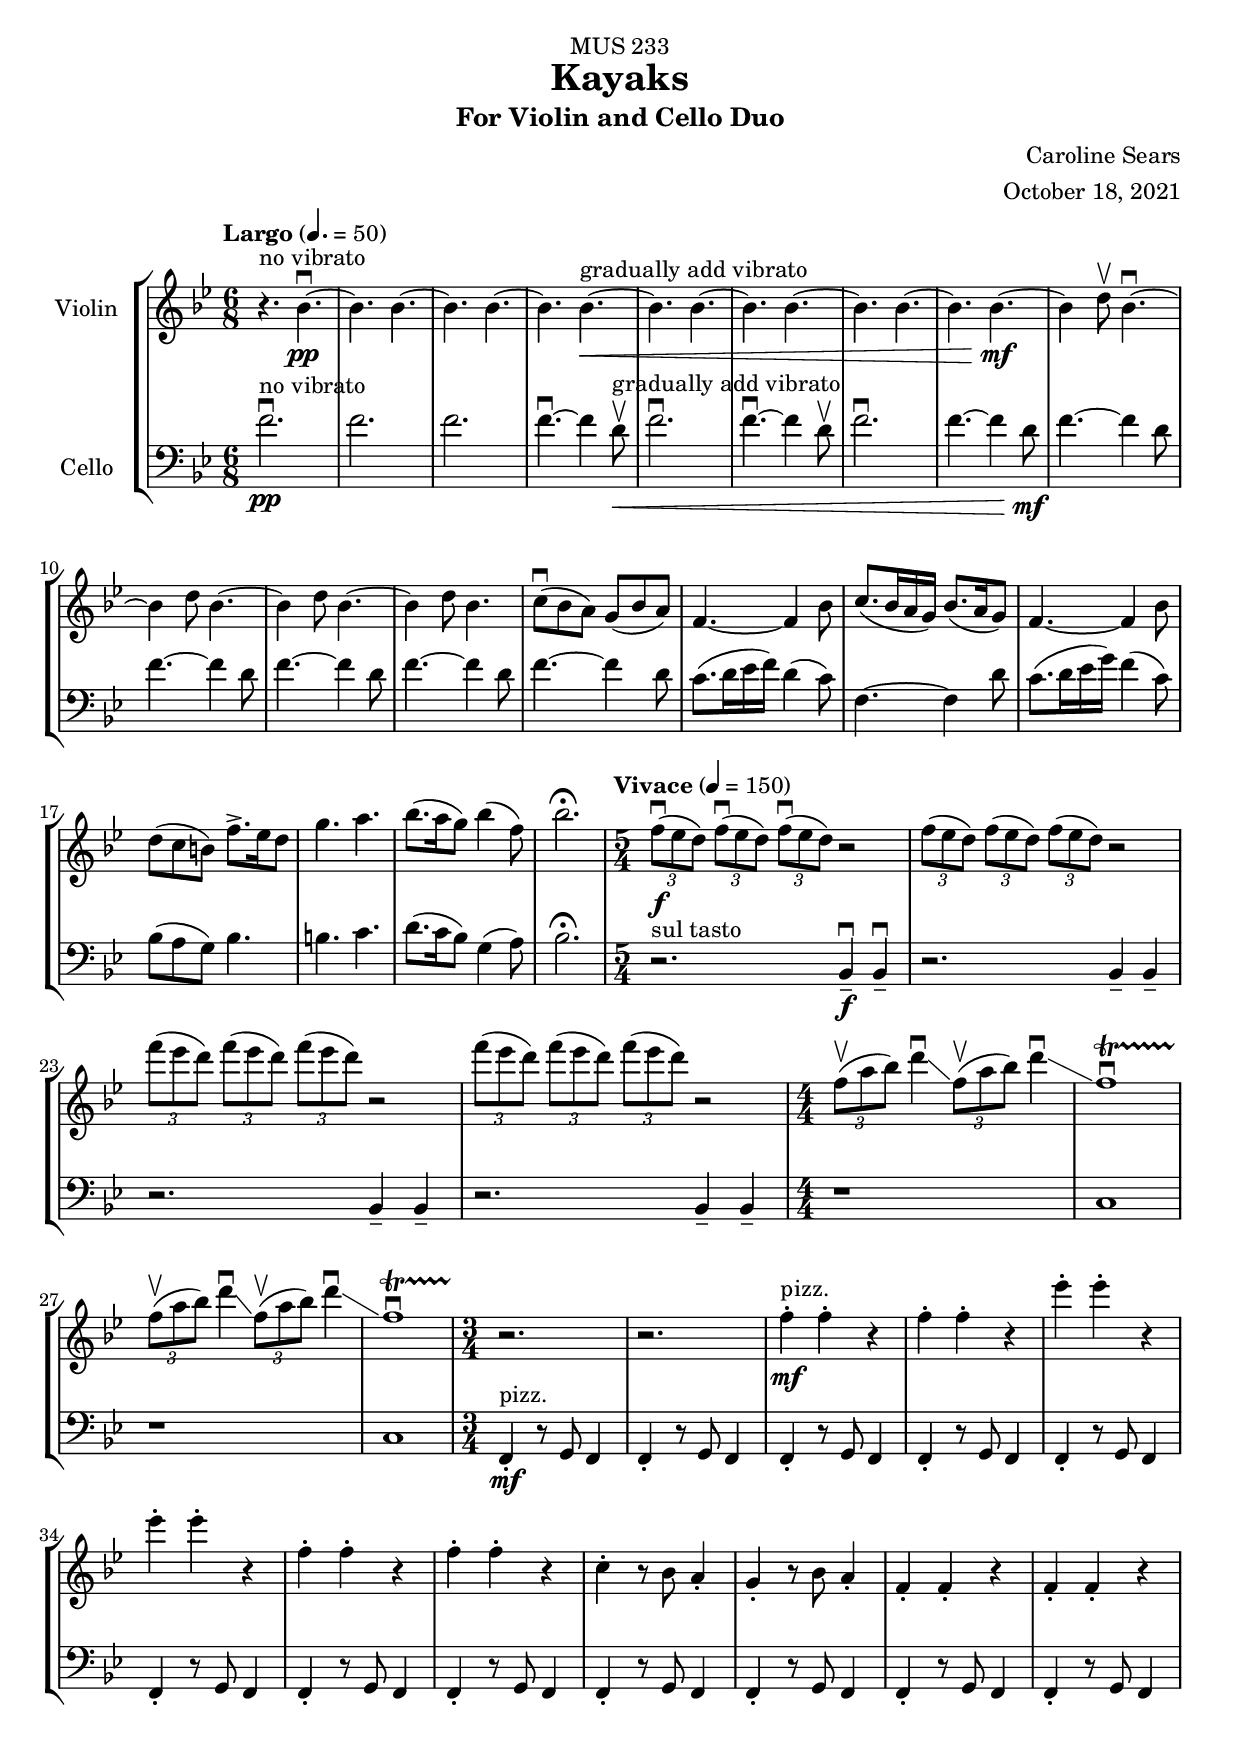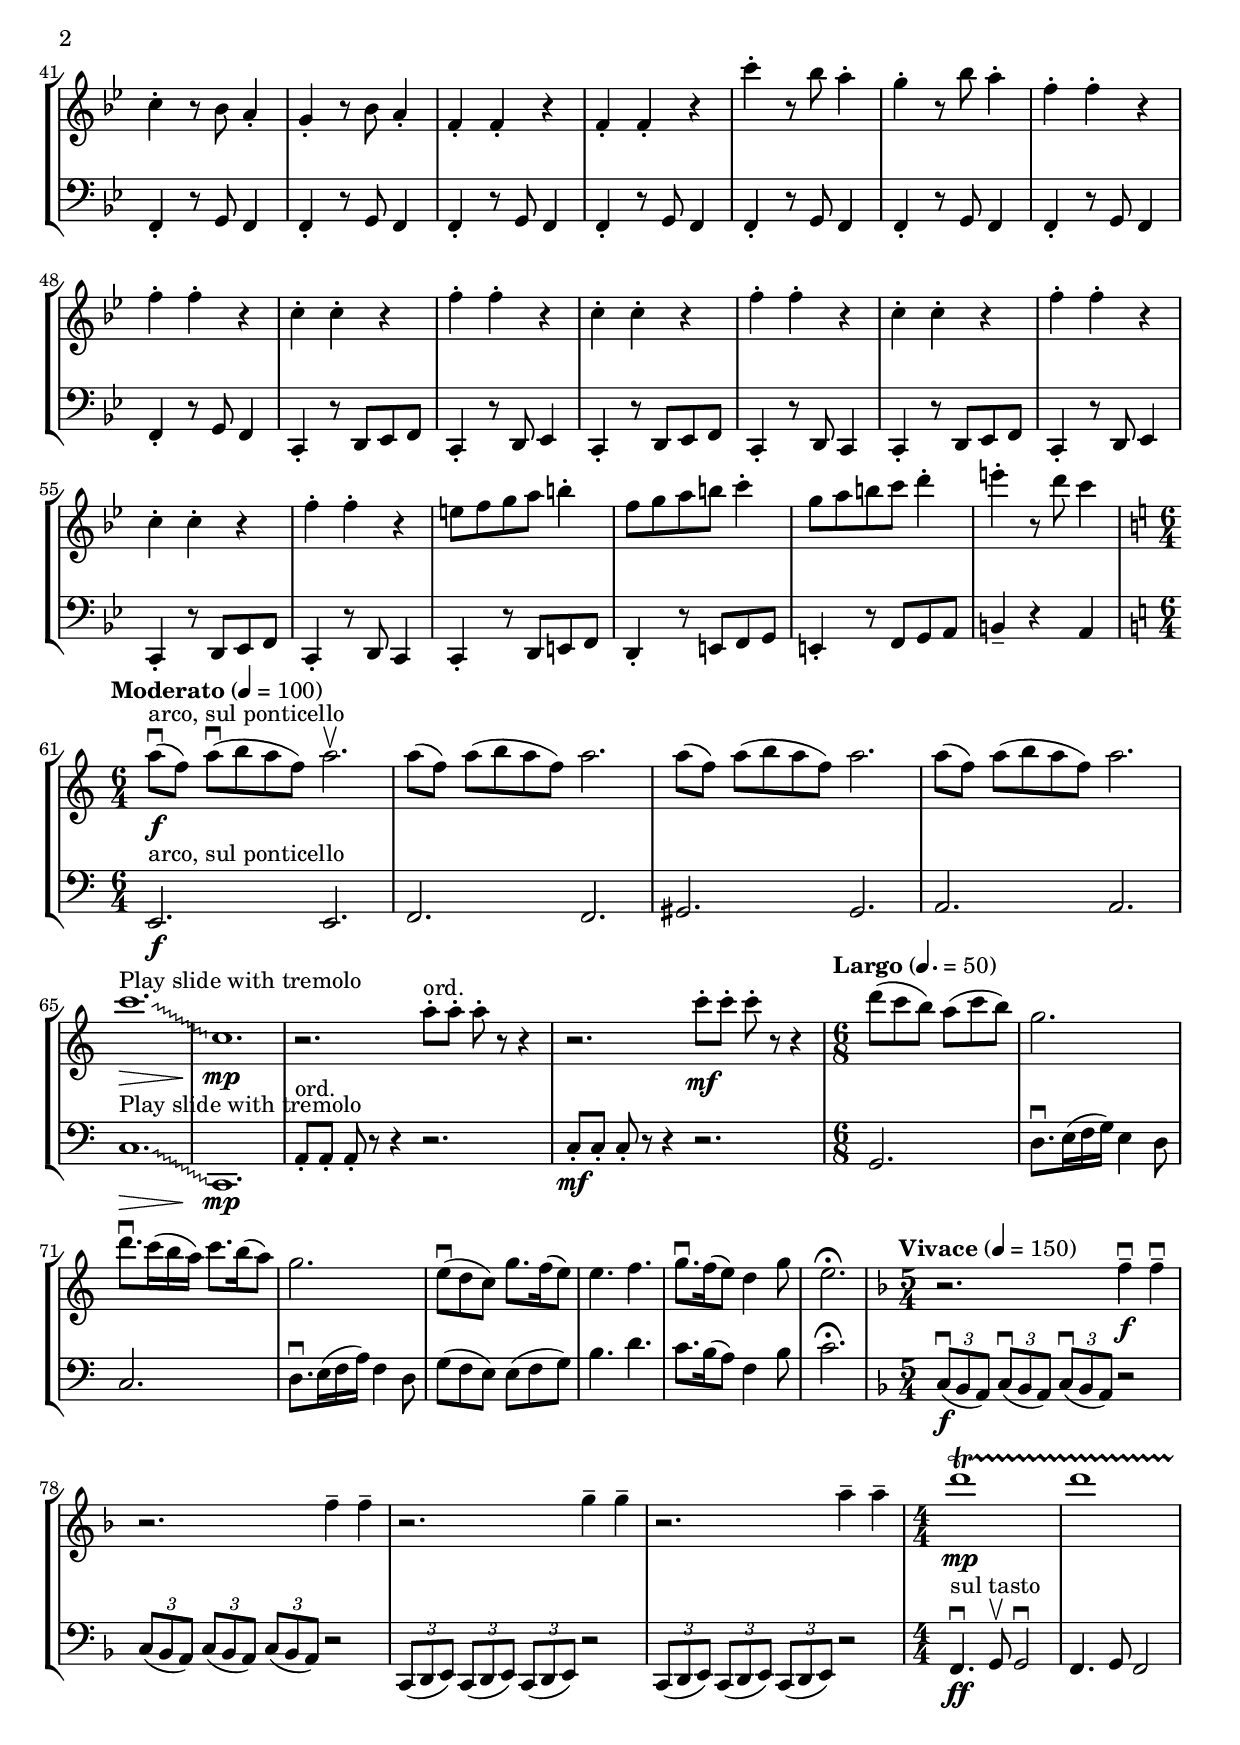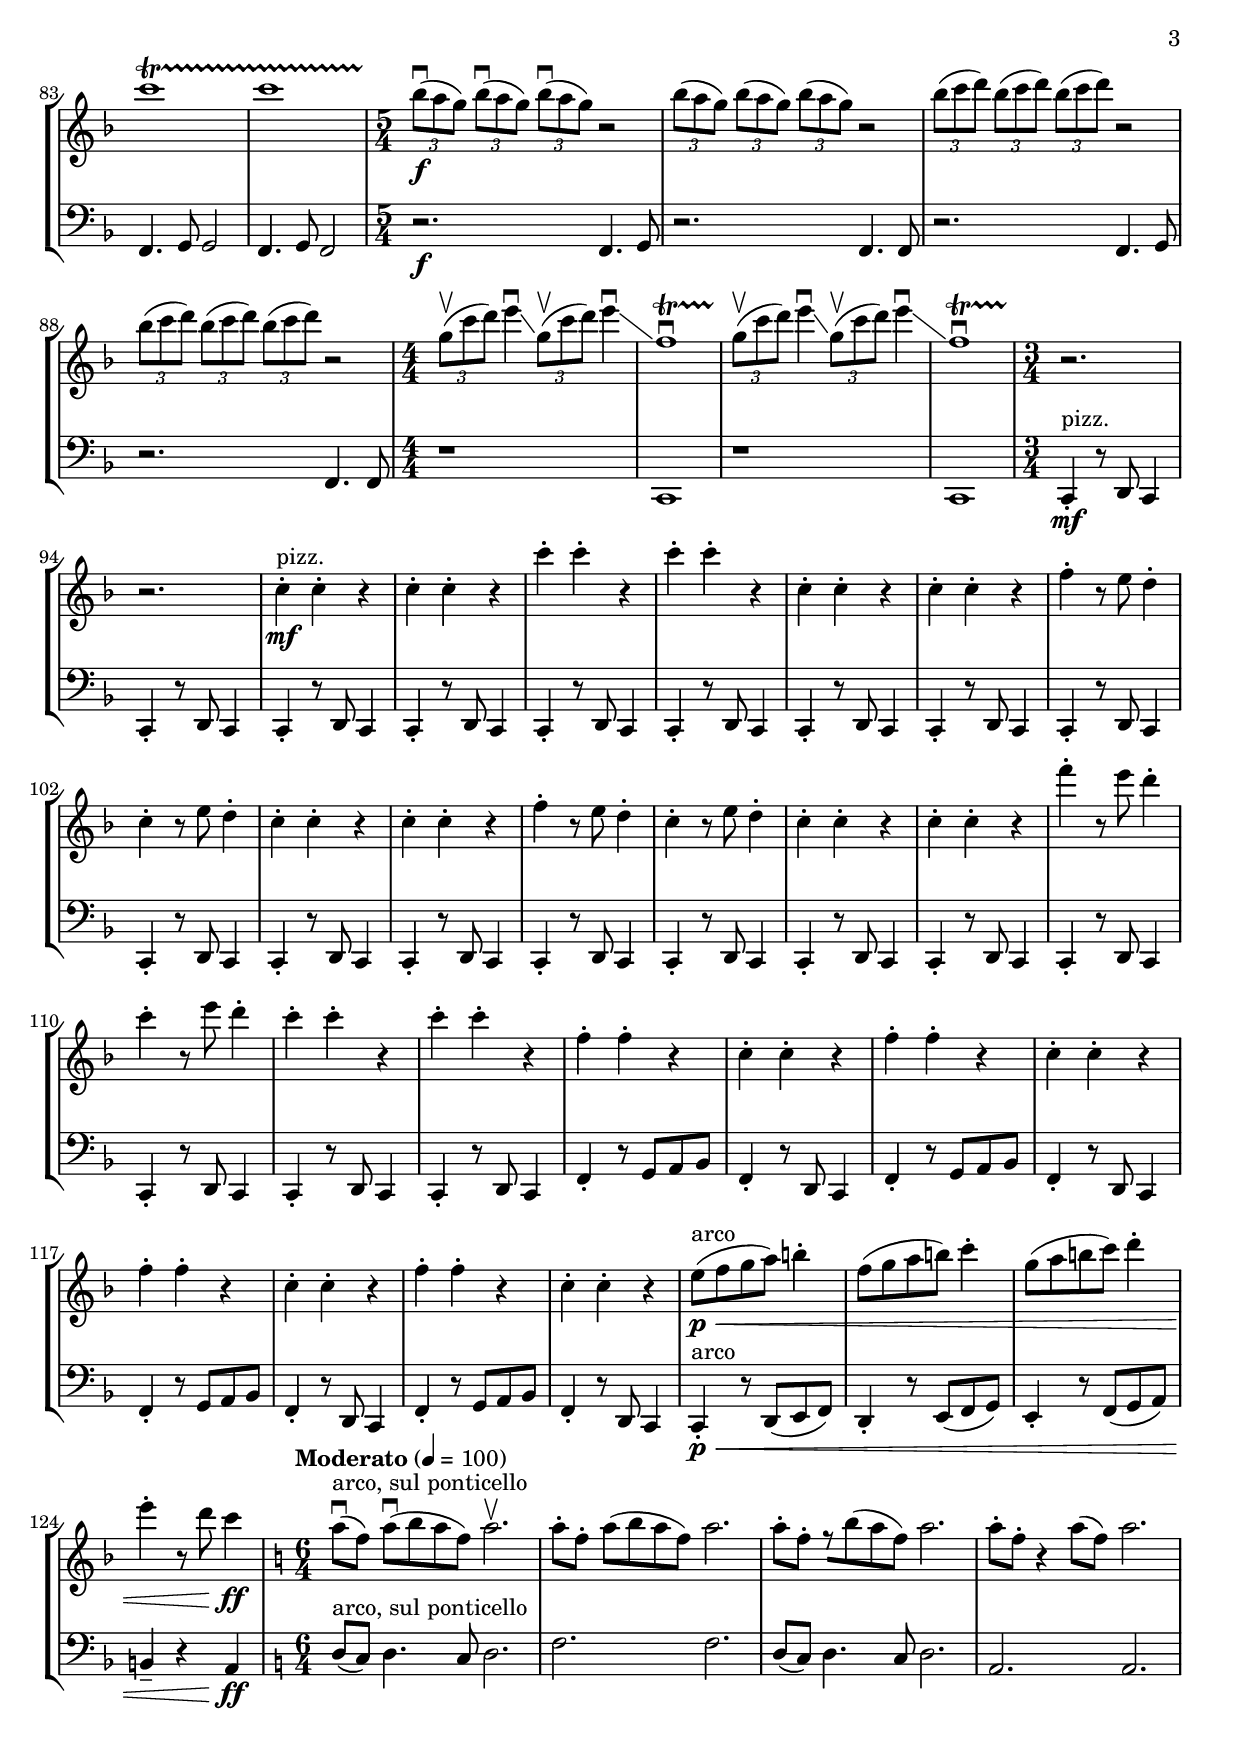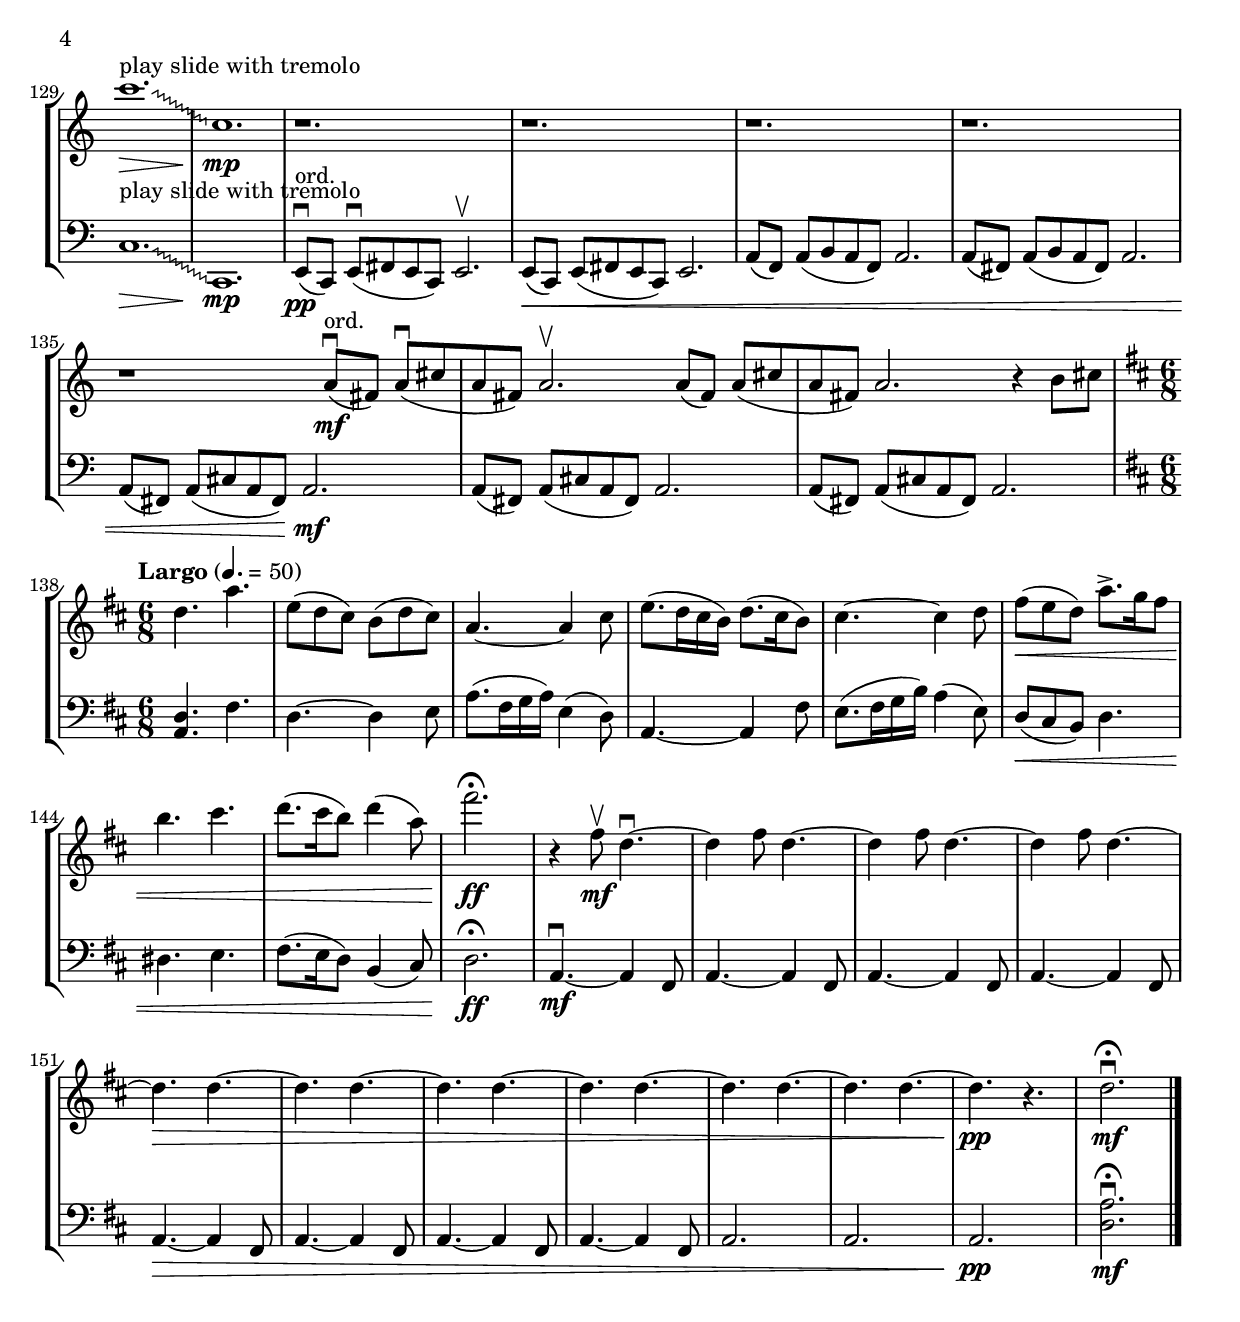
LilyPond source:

\header {
    title = "Kayaks"
    subtitle = "For Violin and Cello Duo"
    dedication = "MUS 233"
    composer = "Caroline Sears"
    arranger = "October 18, 2021"

      % The following fields are centered at the bottom
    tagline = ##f


} %make this composition feel like a journey
\score {
% violin code
  \new StaffGroup <<
    \new Staff \with { instrumentName = "Violin" }
      \relative c'' {
      %A section
      \time 6/8
      \key bes \major
      \tempo "Largo" 4. = 50
      %bars1-8
       r4.^\markup "no vibrato" bes4.\downbow~\pp| bes4. bes4.~| bes4. bes~| bes bes~\<^\markup "gradually add vibrato"|
       bes4. bes4.~| bes4. bes~| bes4. bes4.~| bes bes~\!\mf |
       %bars 9-16
       bes4 d8\upbow bes4.\downbow~|bes4 d8 bes4.~|bes4 d8 bes4.~ |bes4 d8 bes4.|
       c8\downbow (bes a) g (bes a) | f4.~f4 bes8| c8. (bes16 a g) bes8. (a16 g8) | f4.~f4 bes8|
       %bars 17-20
       d8 (c b) f'8.\accent ees16 d8 | g4. a4. | bes8. (a16 g8) bes4 (f8) | bes2.\fermata
      %%%%%%%%%%%%%%%%%%%%%%%%%%%%%
      %B Section
      \tempo "Vivace" 4 = 150
      \time 5/4
      %bars 21-24
      \tuplet 3/2 {f8\downbow\f (ees d)} \tuplet 3/2 {f\downbow (ees d)}  \tuplet 3/2 {f\downbow (ees d)} r2 |
      \tuplet 3/2 {f8 (ees d)} \tuplet 3/2 {f (ees d)}  \tuplet 3/2 {f (ees d)} r2 |
      \tuplet 3/2 {f'8 (ees d)} \tuplet 3/2 {f (ees d)}  \tuplet 3/2 {f (ees d)} r2 |
      \tuplet 3/2 {f8 (ees d)} \tuplet 3/2 {f (ees d)}  \tuplet 3/2 {f (ees d)} r2 |
      % bars 25-28
      \numericTimeSignature \time 4/4
      \tuplet 3/2 {f,8\upbow (a bes)} d4\downbow\glissando \tuplet 3/2 {f,8\upbow (a bes)} d4\downbow\glissando 
      f,1\downbow\startTrillSpan|
      \tuplet 3/2 {f8\stopTrillSpan\upbow (a bes)} d4\downbow\glissando \tuplet 3/2 {f,8\upbow (a bes)} d4\downbow\glissando 
      f,1\downbow\startTrillSpan|
      %%%%%%%%%%%%%%%%%%%%%%%%%%%%%%%%
        % C Section
      %bars 29-32
      \time 3/4
      r2.\stopTrillSpan | r | f4^"pizz."\staccato\mf f\staccato r |f4\staccato f\staccato r |
      %bars 33-36
      ees'\staccato ees\staccato r| ees\staccato ees\staccato r| f,4\staccato f\staccato r |f4\staccato f\staccato r |
      %bars 37-40
      c\staccato r8 bes a4\staccato | g\staccato r8 bes a4\staccato |f4\staccato f\staccato r |f4\staccato f\staccato r |
      %bars 41-44
      c'\staccato r8 bes a4\staccato | g\staccato r8 bes a4\staccato |f4\staccato f\staccato r |f4\staccato f\staccato r |
      %bars 45-48
      c''\staccato r8 bes a4\staccato | g\staccato r8 bes a4\staccato |f4\staccato f\staccato r |f4\staccato f\staccato r |
      %bars 49-52
      c4\staccato c\staccato r |f4\staccato f\staccato r |c4\staccato c\staccato r |f4\staccato f\staccato r |
      %bars 49-52
      c4\staccato c\staccato r |f4\staccato f\staccato r |c4\staccato c\staccato r |f4\staccato f\staccato r |
      %bars 57-60
      e8 f g a b4\staccato |f8 g a b c4\staccato |g8 a b c d4\staccato | e4\staccato r8 d c4 |
      %%%%%%%%%%%%%%%%%%%%%%%%%%%%%%%%%
      %D Section
      \time 6/4
      \key a \minor
      \tempo "Moderato" 4 = 100
      %bars 61- 64
      a8^"arco, sul ponticello"\downbow\f [(f)] a\downbow [(b a f)] a2.\upbow |a8 [(f)] a [(b a f)] a2. | 
      a8 [(f)] a [(b a f)] a2. |a8 [(f)] a [(b a f)] a2. |
      %bars 65-68
      \once \override Glissando.style = #'zigzag
       c1.\glissando^\markup "Play slide with tremolo"\> | c,\!\mp |
        r2. a'8\staccato^\markup "ord." [a\staccato] a\staccato r8 r4 |
        r2. c8\staccato\mf [c\staccato] c\staccato r8 r4 |
      %bars 69-72
      \time 6/8
       \tempo "Largo" 4. = 50
      d8 (c b) a (c b)| g2.| d'8.\downbow c16 (b a) c8. b16 (a8)| g2. | e8\downbow (d c) g'8. f16 (e8)| e4. f |g8.\downbow f16 (e8) d4 g8 |e2.\fermata |
     %%%%%%%%%%%%%%%%%%%%%%%%%%%%%%%%%%%%%
      %B' Section 
      %bars 73-76
       \key f \major
       \time 5/4
       \tempo "Vivace" 4 =150
      r2. f4\tenuto\downbow\f f4\downbow\tenuto |r2. f4\tenuto f4\tenuto |
      r2. g4\tenuto g4\tenuto |r2. a4\tenuto a4\tenuto |
      %bars 77-80
      \time 4/4
      d1\startTrillSpan\mp | d1 | c1 | c1 |
      %bars 81-84
      \time 5/4
      \tuplet 3/2 {bes8\stopTrillSpan\downbow\f(a g)} \tuplet 3/2 {bes\downbow (a g)}  \tuplet 3/2 {bes\downbow (a g)} r2 |
      \tuplet 3/2 {bes8(a g)} \tuplet 3/2 {bes8(a g)}  \tuplet 3/2 {bes8(a g)} r2 |
      \tuplet 3/2 {bes8(c d)} \tuplet 3/2 {bes8(c d)}  \tuplet 3/2 {bes8(c d)} r2 |
      \tuplet 3/2 {bes8(c d)} \tuplet 3/2 {bes8(c d)}  \tuplet 3/2 {bes8(c d)} r2 |
      %bars 85-88
      \time 4/4
      \tuplet 3/2 {g,8\upbow (c d)} e4\downbow\glissando \tuplet 3/2 {g,8\upbow (c d)} e4\downbow\glissando 
      f,1\downbow\startTrillSpan|
      \tuplet 3/2 {g8\stopTrillSpan\upbow (c d)} e4\downbow\glissando \tuplet 3/2 {g,8\upbow (c d)} e4\downbow\glissando 
      f,1\downbow\startTrillSpan|
      %%%%%%%%%%%%%%%%%%%%%%%%
      %C' Section
      \time 3/4
      %Bars 89-92
      r2.\stopTrillSpan | r | c4^"pizz."\staccato\mf c\staccato r |c4\staccato c\staccato r |
      %bars 93-96
      c'\staccato c\staccato r| c\staccato c\staccato r| c,4\staccato c\staccato r |c4\staccato c\staccato r |
      %bars 97-100
      f\staccato r8 e d4\staccato | c\staccato r8 e d4\staccato |c4\staccato c\staccato r |c4\staccato c\staccato r |
      %bars 101-104
      f\staccato r8 e d4\staccato | c\staccato r8 e d4\staccato |c4\staccato c\staccato r |c4\staccato c\staccato r |
      %bars 105-108
      f'\staccato r8 e d4\staccato | c\staccato r8 e d4\staccato |c4\staccato c\staccato r |c4\staccato c\staccato r |
      %bars 109-112
      f,4\staccato f\staccato r |c4\staccato c\staccato r |f4\staccato f\staccato r |c4\staccato c\staccato r |
      %bars 113-116
      f4\staccato f\staccato r |c4\staccato c\staccato r |f4\staccato f\staccato r |c4\staccato c\staccato r |
      %bars 117-120
      e8^"arco"\p\< (f g a) b4\staccato |f8 (g a b) c4\staccato |g8 (a b c) d4\staccato | e4\staccato r8 d c4\!\ff |
      %%%%%%%%%%%%%%%%%%%%%%%%%%
      %D' Section (climax)
      \time 6/4
      \key a \minor
      \tempo "Moderato" 4 = 100
      %bars 121-124
      a8^"arco, sul ponticello"\downbow [(f)] a\downbow [(b a f)] a2.\upbow |
      a8\staccato [f\staccato] a [(b a f)] a2. | 
      a8\staccato [f\staccato] r [b (a f)] a2. |
      a8\staccato [f\staccato] r4  a8 (f) a2. |
      %bars 125-128
      \once \override Glissando.style = #'zigzag
       c1.\glissando^\markup "play slide with tremolo"\> | c,\!\mp | 
      %bars 129-132
      r1. |r |r |r |
      %bars 132-135
      r1 a8^"ord."\mf\downbow ([fis]) a\downbow [(cis |
      a fis)] a2.\upbow a8 ([fis]) a [(cis |
       a fis)] a2. r4 b8 cis |
       \key d \major
       \time 6/8
       \tempo "Largo" 4. = 50
       d4. a' |
       %bars 136-139
       e8 (d cis) b (d cis) |a4.~a4 cis8 | e8. (d16 cis b) d8. (cis16 b8) | cis4.~cis4 d8 |
       %bars 140-143
       fis8\< (e d) a'8.\accent g16 fis8 | b4. cis4. | d8. (cis16 b8) d4 (a8) | fis'2.\!\ff\fermata
      %%%%%%%%%%%%%%%%%
      %Outro
      %bars 144-147
      r4 fis,8\upbow\mf d4.\downbow~|d4 fis8 d4.~ |d4 fis8 d4.~ |d4 fis8 d4.~ |
      %bars 148-151
      d4.\> d4.~| d4. d~|d4. d4.~| d4. d~|
      %bars 152-155
      d4. d4.~| d4. d~|d4.\!\pp r4.|d2.\mf\fermata\downbow \bar "|."
      }
    


%cello code
    \new Staff \with { instrumentName = "Cello" }
      \relative c' { 
      \clef "bass"
      %A section
      \time 6/8
      \key bes \major
      \tempo "Largo" 4. = 50
      %bars 1-8
      f2.\downbow\pp^\markup "no vibrato" |f |f |f4.\downbow~f4 d8\upbow\<^\markup "gradually add vibrato" |
      f2.\downbow|f4.\downbow~f4 d8\upbow |f2.\downbow|f4.~f4 d8\!\mf |
      %bars 9-16
      f4.~f4 d8 |f4.~f4 d8 |f4.~f4 d8 |f4.~f4 d8 |
      f4.~f4 d8 | c8. (d16 ees16 f) d4 (c8) |f,4.~f4 d'8 |c8. (d16 ees16 g) f4 (c8) |
      %bars 17-20
      bes8 (a g) bes4. | b4. c4. | d8. (c16 bes8) g4 (a8) |bes2.\fermata|
      %%%%%%%%%%%%%%%%%%%%%%%%%%%%%%%%%%
      %B section
      \tempo "Vivace" 4 = 150
      \time 5/4
      %bars 21-24
      r2.^\markup"sul tasto" bes,4 \tenuto\downbow\f bes4\downbow\tenuto |r2. bes4\tenuto bes4\tenuto |
      r2. bes4\tenuto bes4\tenuto |r2. bes4\tenuto bes4\tenuto |
      %bars 25-28
      \numericTimeSignature \time 4/4
      r1|c1|r1|c1
      %%%%%%%%%%%%%%%%%%%%%%%%%%%%%%%%%%%
      %C Section
      \time 3/4
      %bars 29-32
      f,4\staccato^"pizz."\mf r8 g f4 |f4\staccato r8 g f4 |f4\staccato r8 g f4 |f4\staccato r8 g f4 |
      %bars 33-36
      f4\staccato r8 g f4 |f4\staccato r8 g f4 |f4\staccato r8 g f4 |f4\staccato r8 g f4 |
      %bars 37-40
      f4\staccato r8 g f4 |f4\staccato r8 g f4 |f4\staccato r8 g f4 |f4\staccato r8 g f4 |
      %bars 41-44
      f4\staccato r8 g f4 |f4\staccato r8 g f4 |f4\staccato r8 g f4 |f4\staccato r8 g f4 |
      %bars 45-48
      f4\staccato r8 g f4 |f4\staccato r8 g f4 |f4\staccato r8 g f4 |f4\staccato r8 g f4 |
      %bars 49-52
      c4\staccato r8 d8 ees f|c4\staccato r8 d ees4 | c4\staccato r8 d8 ees f|c4\staccato r8 d c4 |
      %bars 53-56
      c4\staccato r8 d8 ees f|c4\staccato r8 d ees4 | c4\staccato r8 d8 ees f|c4\staccato r8 d c4 |   
      %bars 57-60
       c4\staccato r8 d8 e f| d4\staccato r8 e f g|  e4\staccato r8 f8 g a | b4\tenuto r4 a |
      %%%%%%%%%%%%%%%%%%%%%%%%%%%%%%%%%%
      %D Section (tense)
      \time 6/4
      \key a \minor
      \tempo "Moderato" 4 = 100
      %bars 61-64
      e2.^"arco, sul ponticello"\f e2. | f2. f2. | gis2. gis2. | a a |
      %bars 65-68
      \override Glissando.style = #'zigzag
      c1.\glissando^\markup "Play slide with tremolo"\> | c,\!\mp |
       a'8\staccato^\markup "ord." [a8\staccato] a8\staccato r8 r4 r2. |
       c8\staccato\mf [c8\staccato] c8\staccato r8 r4 r2. |
       %bars 69-72
      \time 6/8
      \tempo "Largo"4. = 50
       g2. | d'8.\downbow e16 (f g) e4 d8 | c2. | d8.\downbow e16 (f a) f4 d8 | g8 (f e) e (f g)| b4. d | c8. b16 (a8) f4 b8 |c2.\fermata |
       %%%%%%%%%%%%%%%%%%%%
       %B' Section 
       %bars 73-76
       \key f \major
       \time 5/4
       \tempo "Vivace" 4 =150
       \tuplet 3/2 {c,8\downbow\f (bes a)} \tuplet 3/2 {c\downbow (bes a)}  \tuplet 3/2 {c\downbow (bes a)} r2 |
       \tuplet 3/2 {c8(bes a)} \tuplet 3/2 {c (bes a)}  \tuplet 3/2 {c (bes a)} r2 |
       \tuplet 3/2 {c,8 (d e)} \tuplet 3/2 {c (d e)}  \tuplet 3/2 {c (d e)} r2 |
       \tuplet 3/2 {c8 (d e)} \tuplet 3/2 {c (d e)}  \tuplet 3/2 {c(d e)} r2 |
      %bars 77-80
      \time 4/4
       f4.^\markup"sul tasto" \downbow\ff g8\upbow g2\downbow | f4. g8 f2 | f4. g8 g2 | f4. g8 f2 |
       %bars 81-84
      \time 5/4
      r2.\f f4. g8 | r2. f4. f8 |r2. f4. g8 |r2. f4. f8 |
      %bars 85-88
      \time 4/4
      r1|c1|r1|c1
      %%%%%%%%%%%%%%%%%%%%%%%%
      %C' Section
      \time 3/4
      %Bars 89-92
      c4\staccato^"pizz."\mf r8 d c4 |c4\staccato r8 d c4 |c4\staccato r8 d c4 |c4\staccato r8 d c4 |
      %bars 93-96
      c4\staccato r8 d c4 |c4\staccato r8 d c4 |c4\staccato r8 d c4 |c4\staccato r8 d c4 |
      %bars 97-100
      c4\staccato r8 d c4 |c4\staccato r8 d c4 |c4\staccato r8 d c4 |c4\staccato r8 d c4 |
      %bars 101-104
      c4\staccato r8 d c4 |c4\staccato r8 d c4 |c4\staccato r8 d c4 |c4\staccato r8 d c4 |
      %bars 105-108
      c4\staccato r8 d c4 |c4\staccato r8 d c4 |c4\staccato r8 d c4 |c4\staccato r8 d c4 |
      %bars 109-112
      f4\staccato r8 g8 a bes|f4\staccato r8 d c4 | f4\staccato r8 g8 a bes|f4\staccato r8 d c4 |
      %bars 113-116
      f4\staccato r8 g8 a bes|f4\staccato r8 d c4 | f4\staccato r8 g8 a bes|f4\staccato r8 d c4 |  
      %bars 117-120
       c4\staccato^"arco"\p\< r8 d8 (e f)| d4\staccato r8 e (f g)|  e4\staccato r8 f8 (g a) | b4\tenuto r4 a\!\ff
       %%%%%%%%%%%%%%%%%%%%%%%%
      %D' Section (climax)
      \time 6/4
      \key a \minor
      \tempo "Moderato" 4 = 100
      %bars 121-124
      d8^"arco, sul ponticello" (c) d4. c8 d2. | f2. f2. |d8(c) d4. c8 d2. | a a |
      %bars 125-128
      c1.\glissando^\markup "play slide with tremolo"\> | c,\!\mp | 
      %bars 129-131
      e8^"ord."\downbow\pp [(c)] e\downbow [(fis e c)] e2.\upbow |
      e8\< [(c)] e[(fis e c)] e2. |
      a8 [(f)] a [(b a f)] a2. | 
      a8 [(fis)] a [(b a fis)] a2. | 
      %bars 132-135
      a8 [(fis)] a [(cis a fis)] a2.\!\mf | 
      a8 [(fis)] a [(cis a fis)] a2. | 
      a8 [(fis)] a [(cis a fis)] a2. | 
      \key d \major
      \time 6/8
      \tempo "Largo" 4. = 50
      <d a>4. fis |
      %bars 136-139
      d4.~d4 e8 | a8. (fis16 g16 a) e4 (d8) |a4.~a4 fis'8 |e8. (fis16 g16 b) a4 (e8) |
      %bars 140-143
      d8\< (cis b) d4. | dis4. e4. | fis8. (e16 d8) b4 (cis8) |d2.\!\ff\fermata|
      %%%%%%%%%%%%%%%%%
      %Outro
      %bars 144-147
      a4.\downbow\mf~a4 fis8 | a4.~a4 fis8 |a4.~a4 fis8 |a4.~a4 fis8 |
      %bars 148-151
      |a4.\>~a4 fis8| a4.~a4 fis8| a4.~a4 fis8| a4.~a4 fis8 |
      %bars 152-155
      a2. |a |a\!\pp |<d a'>\mf\downbow\fermata \bar "|."
      }
  >>
  \layout { }
  \midi { }
}
